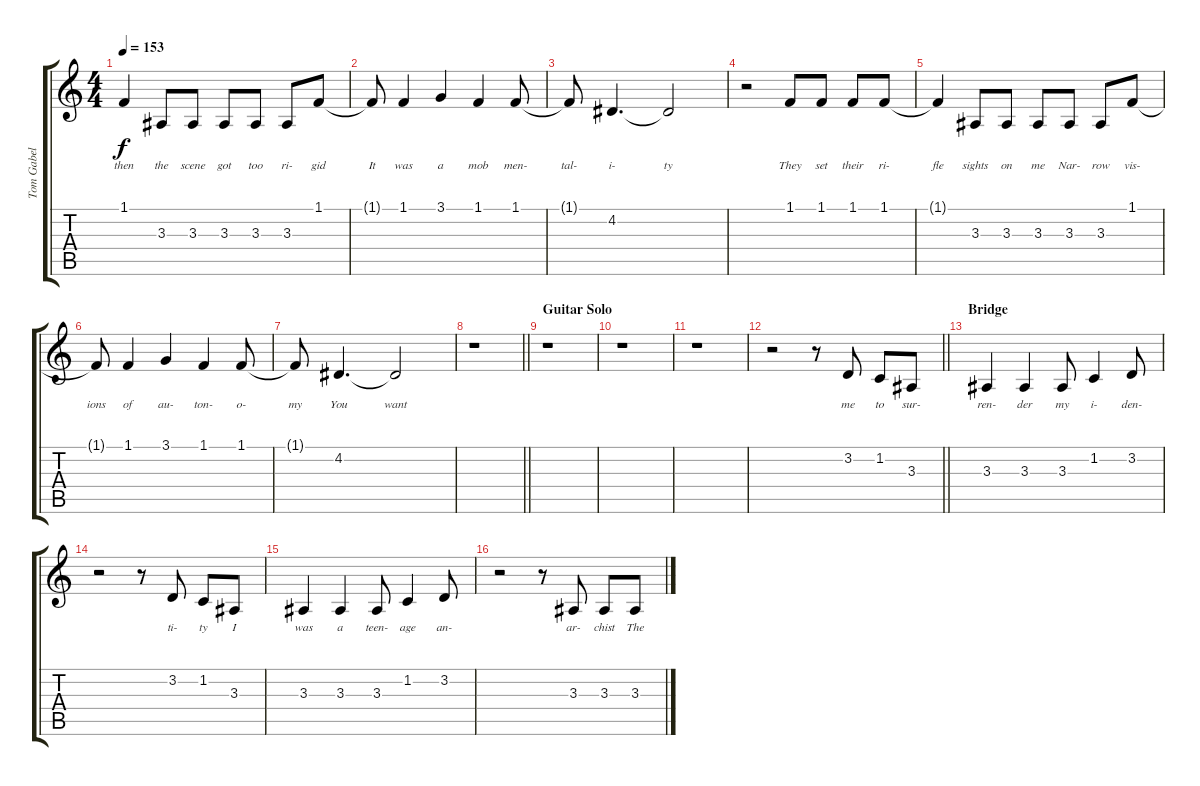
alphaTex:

\track ("Tom Gabel (Vocals)" "Tom Gabel ") {instrument oboe}
\staff {score tabs}
\tuning (E4 B3 G3 D3 A2 E2) {hide}
\ts (4 4)
\tempo 153
\clef g2
\ks c
1.1{t}.4{lyrics (0 "then") lyrics (1 "") lyrics (2 "") lyrics (3 "") lyrics (4 "") dy f} 3.3.8{lyrics (0 "the") lyrics (1 "") lyrics (2 "") lyrics (3 "") lyrics (4 "")} 3.3.8{lyrics (0 "scene") lyrics (1 "") lyrics (2 "") lyrics (3 "") lyrics (4 "")} 3.3.8{lyrics (0 "got") lyrics (1 "") lyrics (2 "") lyrics (3 "") lyrics (4 "")} 3.3.8{lyrics (0 "too") lyrics (1 "") lyrics (2 "") lyrics (3 "") lyrics (4 "")} 3.3.8{lyrics (0 "ri-") lyrics (1 "") lyrics (2 "") lyrics (3 "") lyrics (4 "")} 1.1.8{lyrics (0 "gid") lyrics (1 "") lyrics (2 "") lyrics (3 "") lyrics (4 "")} |
1.1{t}.8{lyrics (0 "It") lyrics (1 "") lyrics (2 "") lyrics (3 "") lyrics (4 "")} 1.1.4{lyrics (0 "was") lyrics (1 "") lyrics (2 "") lyrics (3 "") lyrics (4 "")} 3.1.4{lyrics (0 "a") lyrics (1 "") lyrics (2 "") lyrics (3 "") lyrics (4 "")} 1.1.4{lyrics (0 "mob") lyrics (1 "") lyrics (2 "") lyrics (3 "") lyrics (4 "")} 1.1.8{lyrics (0 "men-") lyrics (1 "") lyrics (2 "") lyrics (3 "") lyrics (4 "")} |
1.1{t}.8{lyrics (0 "tal-") lyrics (1 "") lyrics (2 "") lyrics (3 "") lyrics (4 "")} 4.2.4{d lyrics (0 "i-") lyrics (1 "") lyrics (2 "") lyrics (3 "") lyrics (4 "")} 4.2{t}.2{lyrics (0 "ty") lyrics (1 "") lyrics (2 "") lyrics (3 "") lyrics (4 "")} |
r.2 1.1.8{lyrics (0 "They") lyrics (1 "") lyrics (2 "") lyrics (3 "") lyrics (4 "")} 1.1.8{lyrics (0 "set") lyrics (1 "") lyrics (2 "") lyrics (3 "") lyrics (4 "")} 1.1.8{lyrics (0 "their") lyrics (1 "") lyrics (2 "") lyrics (3 "") lyrics (4 "")} 1.1.8{lyrics (0 "ri-") lyrics (1 "") lyrics (2 "") lyrics (3 "") lyrics (4 "")} |
1.1{t}.4{lyrics (0 "fle") lyrics (1 "") lyrics (2 "") lyrics (3 "") lyrics (4 "")} 3.3.8{lyrics (0 "sights") lyrics (1 "") lyrics (2 "") lyrics (3 "") lyrics (4 "")} 3.3.8{lyrics (0 "on") lyrics (1 "") lyrics (2 "") lyrics (3 "") lyrics (4 "")} 3.3.8{lyrics (0 "me") lyrics (1 "") lyrics (2 "") lyrics (3 "") lyrics (4 "")} 3.3.8{lyrics (0 "Nar-") lyrics (1 "") lyrics (2 "") lyrics (3 "") lyrics (4 "")} 3.3.8{lyrics (0 "row") lyrics (1 "") lyrics (2 "") lyrics (3 "") lyrics (4 "")} 1.1.8{lyrics (0 "vis-") lyrics (1 "") lyrics (2 "") lyrics (3 "") lyrics (4 "")} |
1.1{t}.8{lyrics (0 "ions") lyrics (1 "") lyrics (2 "") lyrics (3 "") lyrics (4 "")} 1.1.4{lyrics (0 "of") lyrics (1 "") lyrics (2 "") lyrics (3 "") lyrics (4 "")} 3.1.4{lyrics (0 "au-") lyrics (1 "") lyrics (2 "") lyrics (3 "") lyrics (4 "")} 1.1.4{lyrics (0 "ton-") lyrics (1 "") lyrics (2 "") lyrics (3 "") lyrics (4 "")} 1.1.8{lyrics (0 "o-") lyrics (1 "") lyrics (2 "") lyrics (3 "") lyrics (4 "")} |
1.1{t}.8{lyrics (0 "my") lyrics (1 "") lyrics (2 "") lyrics (3 "") lyrics (4 "")} 4.2.4{d lyrics (0 "You") lyrics (1 "") lyrics (2 "") lyrics (3 "") lyrics (4 "")} 4.2{t}.2{lyrics (0 "want") lyrics (1 "") lyrics (2 "") lyrics (3 "") lyrics (4 "")} |
\barLineRight lightlight
r.1 |
\section ("" "Guitar Solo")
r.1 |
r.1 |
r.1 |
\barLineRight lightlight
r.2 r.8 3.2.8{lyrics (0 "me") lyrics (1 "") lyrics (2 "") lyrics (3 "") lyrics (4 "")} 1.2.8{lyrics (0 "to") lyrics (1 "") lyrics (2 "") lyrics (3 "") lyrics (4 "")} 3.3.8{lyrics (0 "sur-") lyrics (1 "") lyrics (2 "") lyrics (3 "") lyrics (4 "")} |
\section ("" "Bridge")
3.3.4{lyrics (0 "ren-") lyrics (1 "") lyrics (2 "") lyrics (3 "") lyrics (4 "")} 3.3.4{lyrics (0 "der") lyrics (1 "") lyrics (2 "") lyrics (3 "") lyrics (4 "")} 3.3.8{lyrics (0 "my") lyrics (1 "") lyrics (2 "") lyrics (3 "") lyrics (4 "")} 1.2.4{lyrics (0 "i-") lyrics (1 "") lyrics (2 "") lyrics (3 "") lyrics (4 "")} 3.2.8{lyrics (0 "den-") lyrics (1 "") lyrics (2 "") lyrics (3 "") lyrics (4 "")} |
r.2 r.8 3.2.8{lyrics (0 "ti-") lyrics (1 "") lyrics (2 "") lyrics (3 "") lyrics (4 "")} 1.2.8{lyrics (0 "ty") lyrics (1 "") lyrics (2 "") lyrics (3 "") lyrics (4 "")} 3.3.8{lyrics (0 "I") lyrics (1 "") lyrics (2 "") lyrics (3 "") lyrics (4 "")} |
3.3.4{lyrics (0 "was") lyrics (1 "") lyrics (2 "") lyrics (3 "") lyrics (4 "")} 3.3.4{lyrics (0 "a") lyrics (1 "") lyrics (2 "") lyrics (3 "") lyrics (4 "")} 3.3.8{lyrics (0 "teen-") lyrics (1 "") lyrics (2 "") lyrics (3 "") lyrics (4 "")} 1.2.4{lyrics (0 "age") lyrics (1 "") lyrics (2 "") lyrics (3 "") lyrics (4 "")} 3.2.8{lyrics (0 "an-") lyrics (1 "") lyrics (2 "") lyrics (3 "") lyrics (4 "")} |
r.2 r.8 3.3.8{lyrics (0 "ar-") lyrics (1 "") lyrics (2 "") lyrics (3 "") lyrics (4 "")} 3.3.8{lyrics (0 "chist") lyrics (1 "") lyrics (2 "") lyrics (3 "") lyrics (4 "")} 3.3.8{lyrics (0 "The") lyrics (1 "") lyrics (2 "") lyrics (3 "") lyrics (4 "")}
